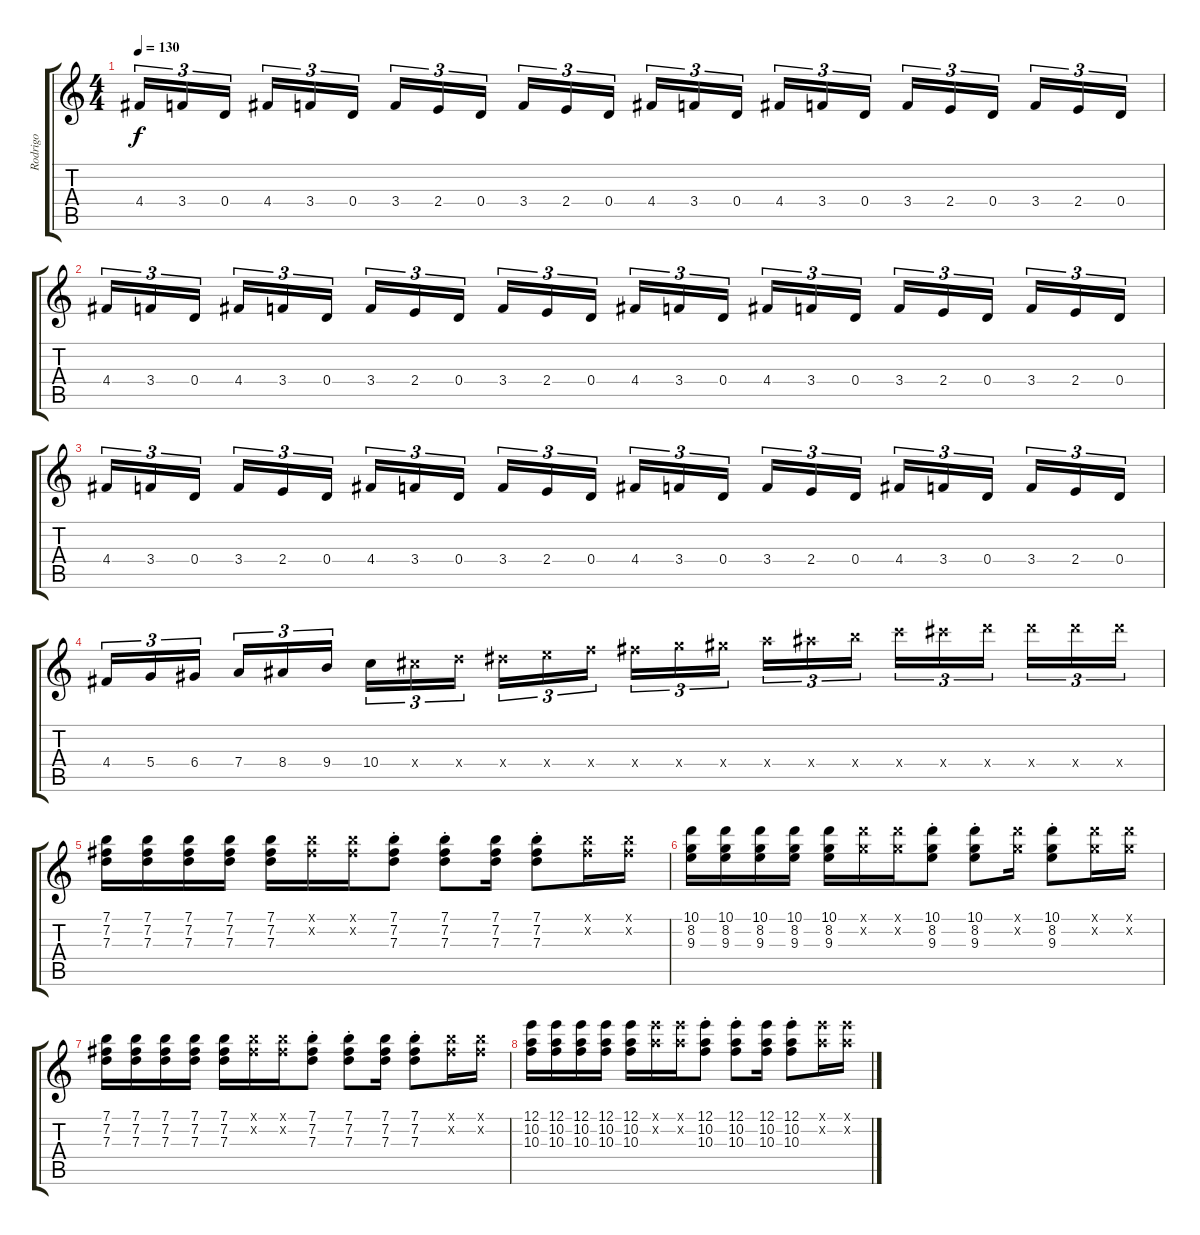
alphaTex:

\track ("Rodrigo" "Rodrigo") {instrument acousticguitarsteel}
\staff {score tabs}
\tuning (E4 B3 G3 D3 A2 E2) {hide}
\ts (4 4)
\tempo 130
\clef g2
\ks c
4.4.16{tu (3 2) dy f} 3.4.16{tu (3 2)} 0.4.16{tu (3 2) beam splitsecondary} 4.4.16{tu (3 2)} 3.4.16{tu (3 2)} 0.4.16{tu (3 2)} 3.4.16{tu (3 2)} 2.4.16{tu (3 2)} 0.4.16{tu (3 2) beam splitsecondary} 3.4.16{tu (3 2)} 2.4.16{tu (3 2)} 0.4.16{tu (3 2)} 4.4.16{tu (3 2)} 3.4.16{tu (3 2)} 0.4.16{tu (3 2) beam splitsecondary} 4.4.16{tu (3 2)} 3.4.16{tu (3 2)} 0.4.16{tu (3 2)} 3.4.16{tu (3 2)} 2.4.16{tu (3 2)} 0.4.16{tu (3 2) beam splitsecondary} 3.4.16{tu (3 2)} 2.4.16{tu (3 2)} 0.4.16{tu (3 2)} |
4.4.16{tu (3 2)} 3.4.16{tu (3 2)} 0.4.16{tu (3 2) beam splitsecondary} 4.4.16{tu (3 2)} 3.4.16{tu (3 2)} 0.4.16{tu (3 2)} 3.4.16{tu (3 2)} 2.4.16{tu (3 2)} 0.4.16{tu (3 2) beam splitsecondary} 3.4.16{tu (3 2)} 2.4.16{tu (3 2)} 0.4.16{tu (3 2)} 4.4.16{tu (3 2)} 3.4.16{tu (3 2)} 0.4.16{tu (3 2) beam splitsecondary} 4.4.16{tu (3 2)} 3.4.16{tu (3 2)} 0.4.16{tu (3 2)} 3.4.16{tu (3 2)} 2.4.16{tu (3 2)} 0.4.16{tu (3 2) beam splitsecondary} 3.4.16{tu (3 2)} 2.4.16{tu (3 2)} 0.4.16{tu (3 2)} |
4.4.16{tu (3 2)} 3.4.16{tu (3 2)} 0.4.16{tu (3 2) beam splitsecondary} 3.4.16{tu (3 2)} 2.4.16{tu (3 2)} 0.4.16{tu (3 2)} 4.4.16{tu (3 2)} 3.4.16{tu (3 2)} 0.4.16{tu (3 2) beam splitsecondary} 3.4.16{tu (3 2)} 2.4.16{tu (3 2)} 0.4.16{tu (3 2)} 4.4.16{tu (3 2)} 3.4.16{tu (3 2)} 0.4.16{tu (3 2) beam splitsecondary} 3.4.16{tu (3 2)} 2.4.16{tu (3 2)} 0.4.16{tu (3 2)} 4.4.16{tu (3 2)} 3.4.16{tu (3 2)} 0.4.16{tu (3 2) beam splitsecondary} 3.4.16{tu (3 2)} 2.4.16{tu (3 2)} 0.4.16{tu (3 2)} |
4.4.16{tu (3 2)} 5.4.16{tu (3 2)} 6.4.16{tu (3 2) beam splitsecondary} 7.4.16{tu (3 2)} 8.4.16{tu (3 2)} 9.4.16{tu (3 2)} 10.4.16{tu (3 2)} 11.4{x}.16{tu (3 2)} 12.4{x}.16{tu (3 2) beam splitsecondary} 13.4{x}.16{tu (3 2)} 14.4{x}.16{tu (3 2)} 15.4{x}.16{tu (3 2)} 16.4{x}.16{tu (3 2)} 17.4{x}.16{tu (3 2)} 18.4{x}.16{tu (3 2) beam splitsecondary} 19.4{x}.16{tu (3 2)} 20.4{x}.16{tu (3 2)} 21.4{x}.16{tu (3 2)} 22.4{x}.16{tu (3 2)} 23.4{x}.16{tu (3 2)} 24.4{x}.16{tu (3 2) beam splitsecondary} 24.4{x}.16{tu (3 2)} 24.4{x}.16{tu (3 2)} 24.4{x}.16{tu (3 2)} |
(7.1 7.2 7.3).16 (7.1 7.2 7.3).16 (7.1 7.2 7.3).16 (7.1 7.2 7.3).16 (7.1 7.2 7.3).16 (7.1{x} 7.2{x}).16 (7.1{x} 7.2{x}).16 (7.1{st} 7.2{st} 7.3{st}).8 (7.1{st} 7.2{st} 7.3{st}).8 (7.1 7.2 7.3).16 (7.1{st} 7.2{st} 7.3{st}).8 (7.1{x} 7.2{x}).16 (7.1{x} 7.2{x}).16 |
(10.1 8.2 9.3).16 (10.1 8.2 9.3).16 (10.1 8.2 9.3).16 (10.1 8.2 9.3).16 (10.1 8.2 9.3).16 (10.1{x} 8.2{x}).16 (10.1{x} 8.2{x}).16 (10.1{st} 8.2{st} 9.3{st}).8 (10.1{st} 8.2{st} 9.3{st}).8 (10.1{x} 8.2{x}).16 (10.1{st} 8.2{st} 9.3).8 (10.1{x} 8.2{x}).16 (10.1{x} 8.2{x}).16 |
(7.1 7.2 7.3).16 (7.1 7.2 7.3).16 (7.1 7.2 7.3).16 (7.1 7.2 7.3).16 (7.1 7.2 7.3).16 (7.1{x} 7.2{x}).16 (7.1{x} 7.2{x}).16 (7.1{st} 7.2{st} 7.3{st}).8 (7.1{st} 7.2{st} 7.3{st}).8 (7.1 7.2 7.3).16 (7.1{st} 7.2{st} 7.3{st}).8 (7.1{x} 7.2{x}).16 (7.1{x} 7.2{x}).16 |
(12.1 10.2 10.3).16 (12.1 10.2 10.3).16 (12.1 10.2 10.3).16 (12.1 10.2 10.3).16 (12.1 10.2 10.3).16 (12.1{x} 10.2{x}).16 (12.1{x} 10.2{x}).16 (12.1{st} 10.2{st} 10.3{st}).8 (12.1{st} 10.2{st} 10.3{st}).8 (12.1 10.2 10.3).16 (12.1{st} 10.2{st} 10.3{st}).8 (12.1{x} 10.2{x}).16 (12.1{x} 10.2{x}).16
